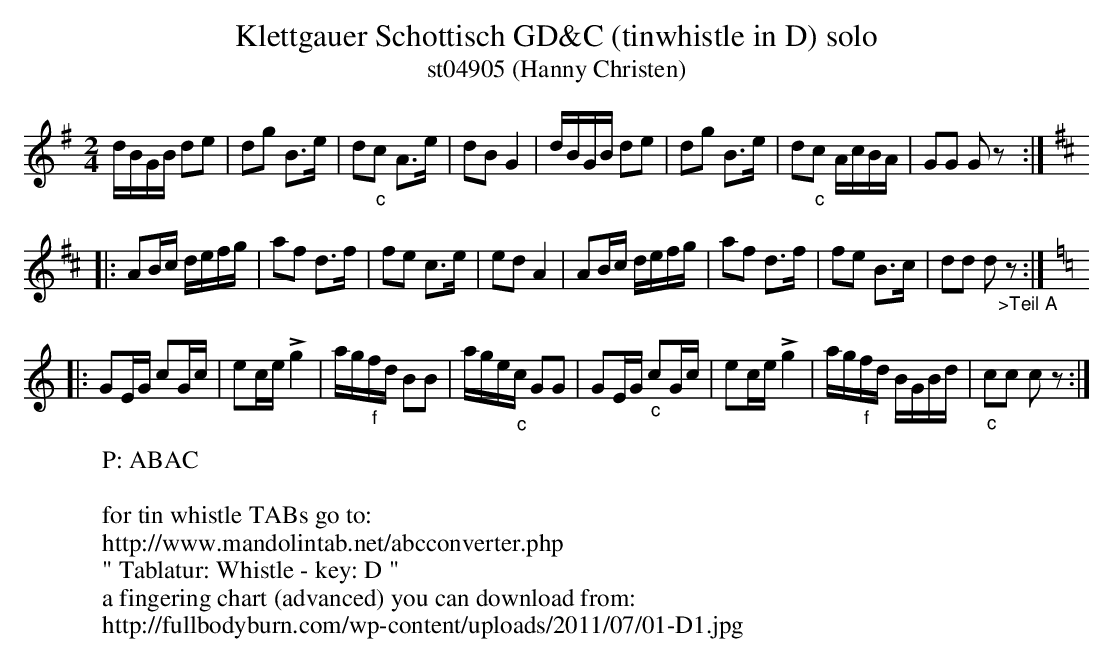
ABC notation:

X:1
T:Klettgauer Schottisch GD&C (tinwhistle in D) solo
T:st04905 (Hanny Christen)
M:2/4
L:1/16
K:G transpose=12
dBGB d2e2 | d2g2 B3e | d2"_c"c2 A3e | d2B2G4 | dBGB d2e2 | d2g2 B3e | d2"_c"c2 AcBA | G2G2 G2z2 :: [K:Dmaj]
A2Bc defg | a2f2 d3f | f2e2 c3e | e2d2A4 | A2Bc defg | a2f2 d3f | f2e2 B3c | d2d2 d2"_>Teil A"z2 :| [K:Cmaj]
|: G2EG c2Gc | e2ce !>!g4 | ag"_f"fd B2B2 | age"_c"c G2G2 | G2EG "_c"c2Gc | e2ce !>!g4 | ag"_f"fd BGBd | "_c"c2c2 c2z2 :|
W:P: ABAC
W:
W:for tin whistle TABs go to:
W:http://www.mandolintab.net/abcconverter.php
W:" Tablatur: Whistle - key: D "
W:a fingering chart (advanced) you can download from:
W:http://fullbodyburn.com/wp-content/uploads/2011/07/01-D1.jpg
